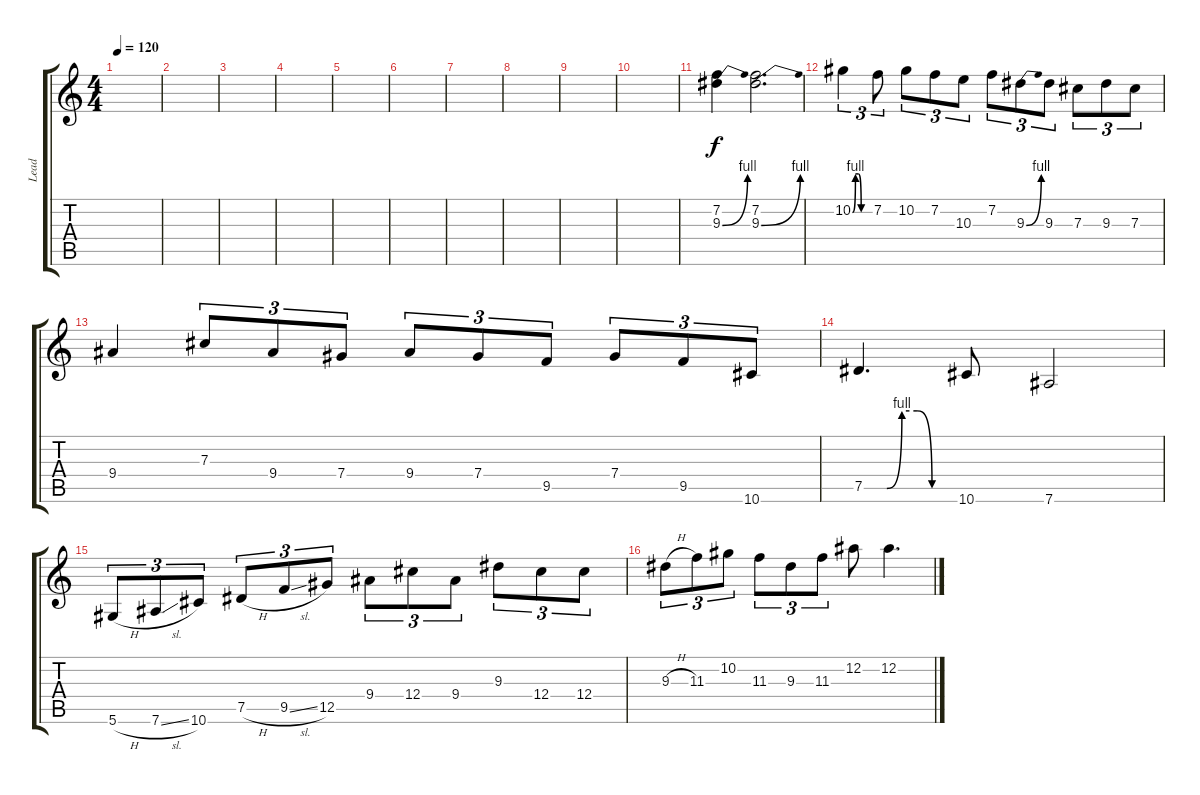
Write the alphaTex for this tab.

\track ("Lead" "Lead") {instrument overdrivenguitar}
\staff {score tabs}
\tuning (Eb4 Bb3 Gb3 Db3 Ab2 Eb2) {hide}
\ts (4 4)
\tempo 120
\clef g2
\ks c
|
|
|
|
|
|
|
|
|
|
(7.2 9.3{be (bend 0 0 60 4)}).4 (7.2 9.3{be (bend 0 0 60 4)}).2{d} |
10.2{be (custom 0 0 10 4 20 4 30 0 60 0)}.4{tu (3 2)} 7.2.8{tu (3 2)} 10.2.8{tu (3 2)} 7.2.8{tu (3 2)} 10.3.8{tu (3 2)} 7.2.8{tu (3 2)} 9.3{be (bend 0 0 60 4)}.8{tu (3 2)} 9.3.8{tu (3 2)} 7.3.8{tu (3 2)} 9.3.8{tu (3 2)} 7.3.8{tu (3 2)} |
9.4.4 7.3.8{tu (3 2)} 9.4.8{tu (3 2)} 7.4.8{tu (3 2)} 9.4.8{tu (3 2)} 7.4.8{tu (3 2)} 9.5.8{tu (3 2)} 7.4.8{tu (3 2)} 9.5.8{tu (3 2)} 10.6.8{tu (3 2)} |
7.5{be (custom 0 0 15 0 25 4 30 4 35 4 45 0 60 0)}.4{d} 10.6.8 7.6.2 |
5.6{h}.8{tu (3 2)} 7.6{sl}.8{tu (3 2)} 10.6.8{tu (3 2)} 7.5{h}.8{tu (3 2)} 9.5{sl}.8{tu (3 2)} 12.5.8{tu (3 2)} 9.4.8{tu (3 2)} 12.4.8{tu (3 2)} 9.4.8{tu (3 2)} 9.3.8{tu (3 2)} 12.4.8{tu (3 2)} 12.4.8{tu (3 2)} |
9.3{h}.8{tu (3 2)} 11.3.8{tu (3 2)} 10.2.8{tu (3 2)} 11.3.8{tu (3 2)} 9.3.8{tu (3 2)} 11.3.8{tu (3 2)} 12.2.8 12.2.4{d}
